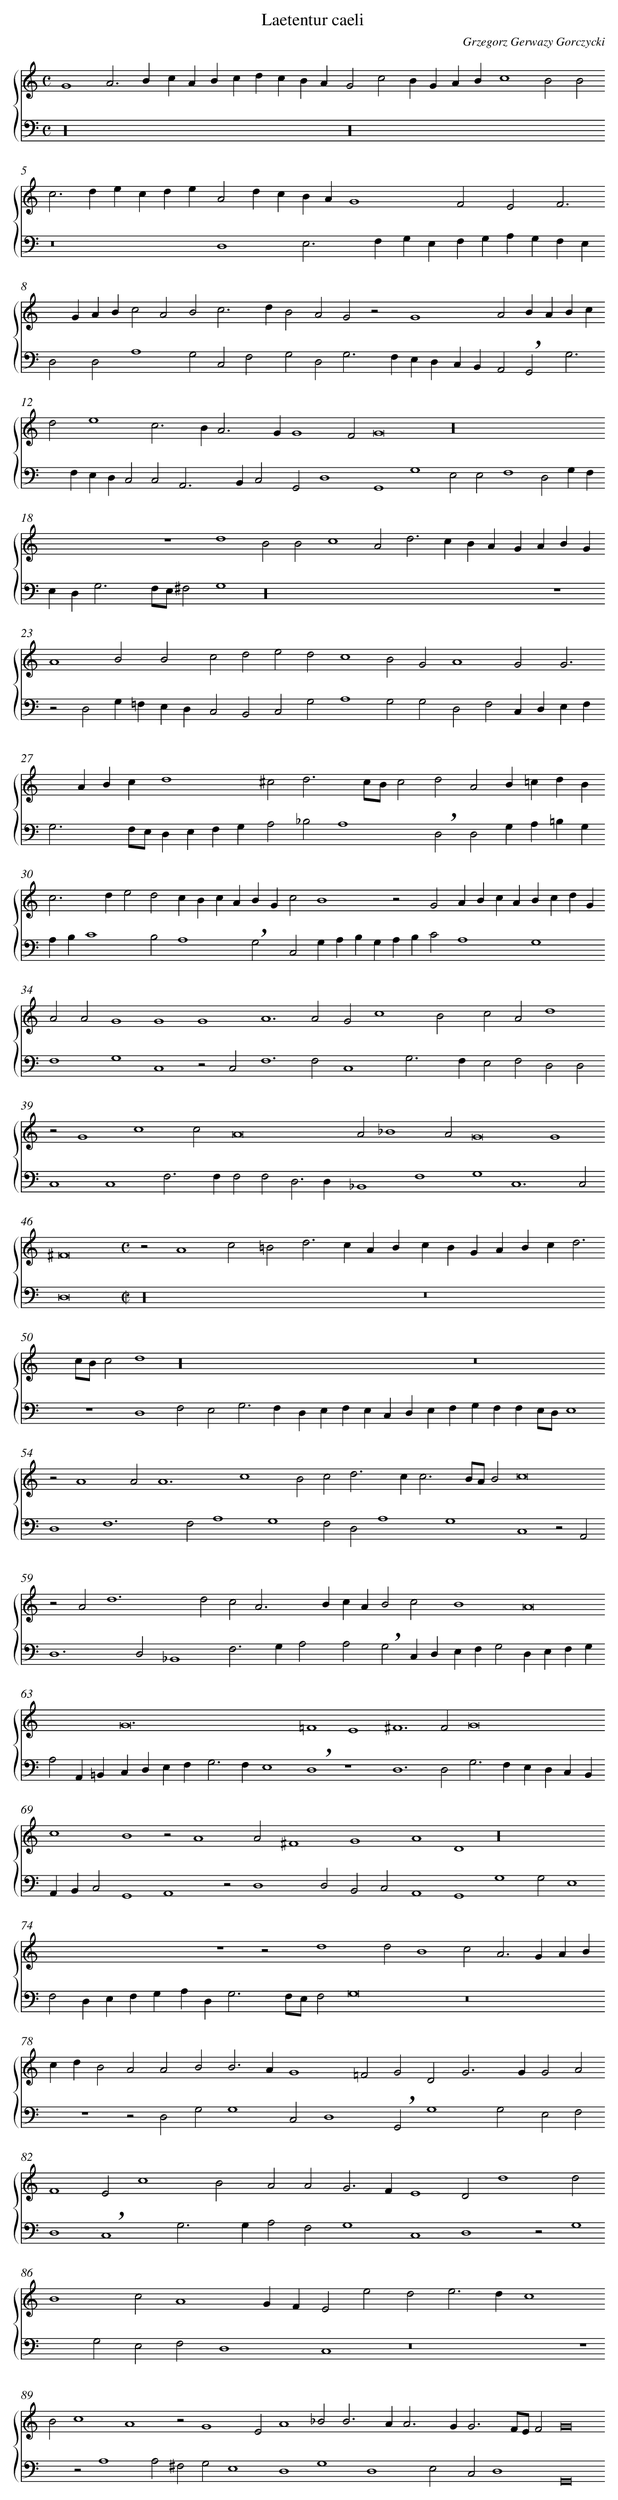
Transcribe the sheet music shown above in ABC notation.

X:1
T: Laetentur caeli
C: Grzegorz Gerwazy Gorczycki
L: 1/4
M: C
%%staves {1 2}
V: 1
V: 2 clef=bass
K: C
[V:1] G4A3B [|]
[V:2] z16 [|]
[V:1] cABcdcBA [|]
[V:2]  [|]
[V:1] G2c2BGAB [|]
[V:2] z16 [|]
[V:1] c4B2B2 [|]
[V:2]  [|]
[V:1] c2>d2ecde [|]
[V:2] z8 [|]
[V:1] A2dcBAG4 [|]
[V:2] D,4E,3F, [|]
[V:1] F2E2F3 [|]
[V:2] G,E,F,G,A,G,F,E, [|]
[V:1] GABc2A2 [|]
[V:2] D,2D,2A,4 [|]
[V:1] B2c2>d2B2 [|]
[V:2] G,2C,2F,2G,2 [|]
[V:1] A2G2z2G4 [|]
[V:2] D,2G,2>F,2E,D, [|]
[V:1] A2BABc [|]
[V:2] C,B,,A,,2!breath!G,,2G,3 [|]
[V:1] d2e4c3 [|]
[V:2] F,E,D,C,2C,2 [|]
[V:1] B2<A2GG4 [|]
[V:2] A,,2>B,,2C,2G,,2 [|]
[V:1] F2G8 [|]
[V:2] D,4G,,4 [|]
[V:1] z16 [|]
[V:2] G,4E,2E,2 [|]
[V:1]  [|]
[V:2] F,4D,2G,F, [|]
[V:1] z4 [|]
[V:2] E,D,2<G,2F,/E,/^F,2 [|]
[V:1] d4B2B2 [|]
[V:2] G,4z16 [|]
[V:1] c4A2d3 [|]
[V:2]  [|]
[V:1] cBAGABG [|]
[V:2] z4 [|]
[V:1] A4B2B2 [|]
[V:2] z2D,2G,=F,E,D, [|]
[V:1] c2d2e2d2 [|]
[V:2] C,2B,,2C,2G,2 [|]
[V:1] c4B2G2 [|]
[V:2] A,4G,2G,2 [|]
[V:1] A4G2G3 [|]
[V:2] D,2F,2C,D,E,F, [|]
[V:1] ABcd4 [|]
[V:2] G,3F,/E,/D,E,F,G, [|]
[V:1] ^c2d3c/B/c2 [|]
[V:2] A,2_B,2A,4 [|]
[V:1] d2A2B=cdB [|]
[V:2] !breath!D,2D,2G,A,=B,G, [|]
[V:1] c2>d2e2d2 [|]
[V:2] A,B,C4B,2 [|]
[V:1] cBcABGc2 [|]
[V:2] A,4!breath!G,2C,2 [|]
[V:1] B4z2G2 [|]
[V:2] G,A,B,G,A,B,C2 [|]
[V:1] ABcABcdG [|]
[V:2] A,4G,4 [|]
[V:1] A2A2G4 [|]
[V:2] F,4G,4 [|]
[V:1] G4G4 [|]
[V:2] C,4z2C,2 [|]
[V:1] A6A2 [|]
[V:2] F,6F,2 [|]
[V:1] G2c4B2 [|]
[V:2] C,4G,3F, [|]
[V:1] c2A2d4 [|]
[V:2] E,2F,2D,2D,2 [|]
[V:1] z2G4c4 [|]
[V:2] C,4C,4 [|]
[V:1] c2A8 [|]
[V:2] F,2>F,2F,2F,2 [|]
[V:1] A2_B4 [|]
[V:2] D,2>D,2_B,,4 [|]
[V:1] A2G8 [|]
[V:2] F,4G,4 [|]
[V:1] G4 [|]
[V:2] C,6C,2 [|]
[V:1] ^F8 [|]
[V:2] D,8 [|]
[V:1] [M:C]z2A4c2 [|]
[V:2] [M:C|]z16 [|]
[V:1] =B2d2>c2AB [|]
[V:2]  [|]
[V:1] cBGABcd3 [|]
[V:2] z8 [|]
[V:1] c/B/c2d4 [|]
[V:2] z4D,4 [|]
[V:1] z16 [|]
[V:2] F,2E,2G,3F, [|]
[V:1]  [|]
[V:2] D,E,F,E,C,D,E,F, [|]
[V:1] z8 [|]
[V:2] G,F,F,E,/D,/E,4 [|]
[V:1] z2A4A2 [|]
[V:2] D,4F,6 [|]
[V:1] A6c4 [|]
[V:2] F,2A,4 [|]
[V:1] B2c2d3 [|]
[V:2] G,4F,2D,2 [|]
[V:1] c2<c2B/A/B2 [|]
[V:2] A,4G,4 [|]
[V:1] c8 [|]
[V:2] C,4z2A,,2 [|]
[V:1] z2A2d6 [|]
[V:2] D,6D,2 [|]
[V:1] d2c2A3 [|]
[V:2] _B,,4F,3G, [|]
[V:1] BcAB2c2 [|]
[V:2] A,2A,2!breath!G,2C,D, [|]
[V:1] B4A8 [|]
[V:2] E,F,G,2D,E,F,G, [|]
[V:1] G12 [|]
[V:2] A,2A,,=B,,C,D,E,F, [|]
[V:1]  [|]
[V:2] G,2>F,2E,4 [|]
[V:1] =F4E4 [|]
[V:2] !breath!D,4z4 [|]
[V:1] ^F6F2 [|]
[V:2] D,6D,2 [|]
[V:1] G8 [|]
[V:2] G,2>F,2E,D,C,B,, [|]
[V:1] c4B4 [|]
[V:2] A,,B,,C,2G,,4 [|]
[V:1] z2A4A2 [|]
[V:2] A,,4z2D,4 [|]
[V:1] ^F4G4 [|]
[V:2] D,2B,,2C,2 [|]
[V:1] A4D4 [|]
[V:2] A,,4G,,4 [|]
[V:1] z16 [|]
[V:2] G,4G,2E,4 [|]
[V:1]  [|]
[V:2] F,2D,E,F,G, [|]
[V:1] z4z2d4 [|]
[V:2] A,D,2<G,2F,/E,/F,2 [|]
[V:1] d2B4 [|]
[V:2] G,8 [|]
[V:1] c2A2>G2AB [|]
[V:2] z8 [|]
[V:1] cdB2A2A2 [|]
[V:2] z4z2D,2 [|]
[V:1] B2B2>A2G4 [|]
[V:2] G,2G,4C,2 [|]
[V:1] =F2G2D2 [|]
[V:2] D,4!breath!G,,2G,4 [|]
[V:1] G2>G2G2A2 [|]
[V:2] G,2E,2F,2 [|]
[V:1] F4E2c4 [|]
[V:2] D,4!breath!C,4 [|]
[V:1] B2A2A2 [|]
[V:2] G,2>G,2A,2F,2 [|]
[V:1] G2>F2E4 [|]
[V:2] G,4C,4 [|]
[V:1] D2d4d2 [|]
[V:2] D,4z2G,4 [|]
[V:1] B4c2A4 [|]
[V:2] G,2E,2F,2 [|]
[V:1] GFE2e2 [|]
[V:2] D,4C,4 [|]
[V:1] d2e2>d2c4 [|]
[V:2] z8 [|]
[V:1] B2c4 [|]
[V:2] z4z2A,4 [|]
[V:1] A4z2G4 [|]
[V:2] A,2^F,2G,2 [|]
[V:1] E2A4 [|]
[V:2] E,4D,4 [|]
[V:1] _B2B2>A2A3 [|]
[V:2] G,4D,4 [|]
[V:1] G2<G2F/E/F2 [|]
[V:2] E,2C,2D,4 [|]
[V:1] G8 [|]
[V:2] G,,8 [|]
